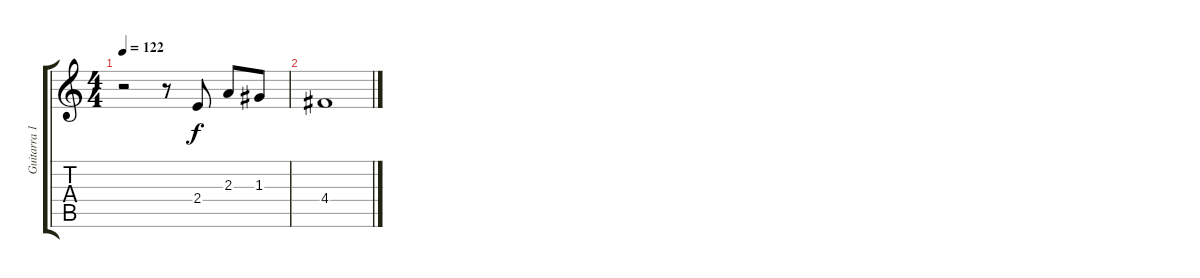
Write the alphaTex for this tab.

\track ("Guitarra 1" "Guitarra 1") {instrument electricguitarclean}
\staff {score tabs}
\tuning (E4 B3 G3 D3 A2 E2) {hide}
\ts (4 4)
\tempo 122
\clef g2
\ks c
r.2{dy f} r.8 2.4.8 2.3.8 1.3.8 |
4.4.1
